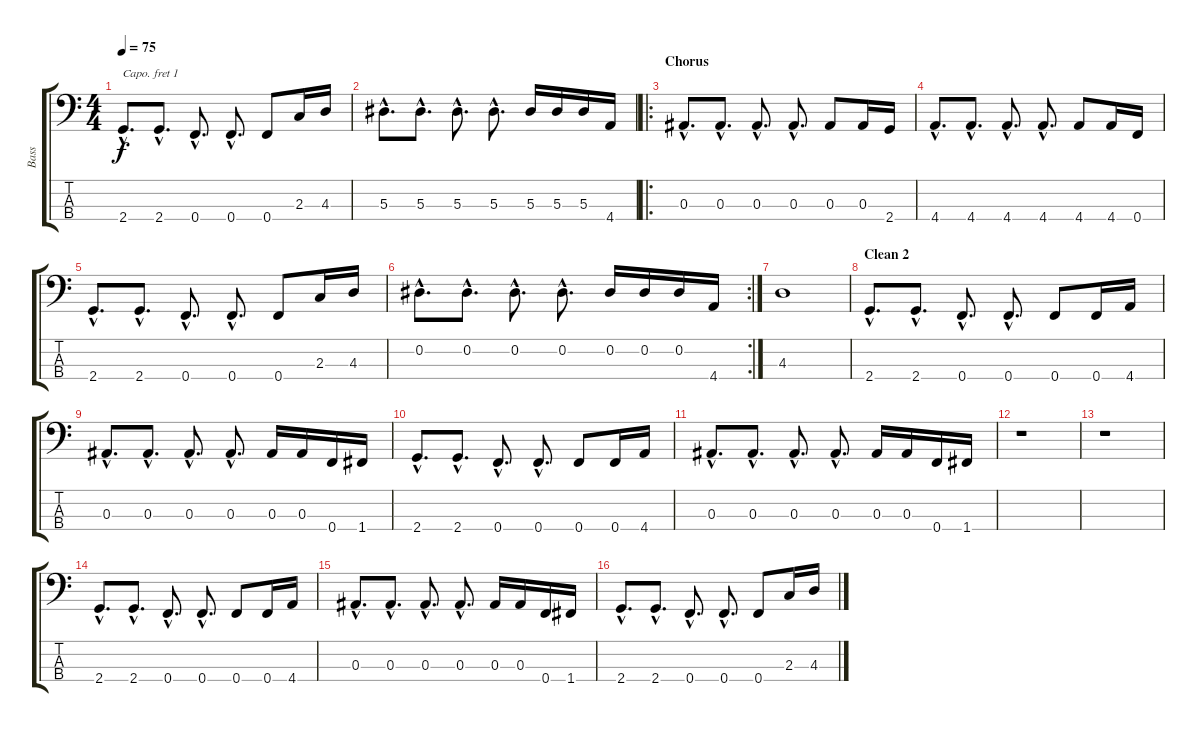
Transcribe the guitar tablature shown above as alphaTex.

\track ("Bass" "Bass") {instrument electricbassfinger}
\staff {score tabs}
\capo 1
\tuning (G2 D2 A1 E1) {hide}
\ts (4 4)
\tempo 75
\clef f4
\ks c
2.4{hac}.8{d dy f} 2.4{hac}.8{d} 0.4{hac}.8{d} 0.4{hac}.8{d} 0.4.8 2.3.16 4.3.16 |
5.3{hac}.8{d} 5.3{hac}.8{d} 5.3{hac}.8{d} 5.3{hac}.8{d} 5.3.16 5.3.16 5.3.16 4.4.16 |
\ro
\section ("" "Chorus")
0.3{hac}.8{d} 0.3{hac}.8{d} 0.3{hac}.8{d} 0.3{hac}.8{d} 0.3.8 0.3.16 2.4.16 |
4.4{hac}.8{d} 4.4{hac}.8{d} 4.4{hac}.8{d} 4.4{hac}.8{d} 4.4.8 4.4.16 0.4.16 |
2.4{hac}.8{d} 2.4{hac}.8{d} 0.4{hac}.8{d} 0.4{hac}.8{d} 0.4.8 2.3.16 4.3.16 |
\rc 2
0.2{hac}.8{d} 0.2{hac}.8{d} 0.2{hac}.8{d} 0.2{hac}.8{d} 0.2.16 0.2.16 0.2.16 4.4.16 |
4.3.1 |
\section ("" "Clean 2")
2.4{hac}.8{d} 2.4{hac}.8{d} 0.4{hac}.8{d} 0.4{hac}.8{d} 0.4.8 0.4.16 4.4.16 |
0.3{hac}.8{d} 0.3{hac}.8{d} 0.3{hac}.8{d} 0.3{hac}.8{d} 0.3.16 0.3.16 0.4.16 1.4.16 |
2.4{hac}.8{d} 2.4{hac}.8{d} 0.4{hac}.8{d} 0.4{hac}.8{d} 0.4.8 0.4.16 4.4.16 |
0.3{hac}.8{d} 0.3{hac}.8{d} 0.3{hac}.8{d} 0.3{hac}.8{d} 0.3.16 0.3.16 0.4.16 1.4.16 |
r.1 |
r.1 |
2.4{hac}.8{d} 2.4{hac}.8{d} 0.4{hac}.8{d} 0.4{hac}.8{d} 0.4.8 0.4.16 4.4.16 |
0.3{hac}.8{d} 0.3{hac}.8{d} 0.3{hac}.8{d} 0.3{hac}.8{d} 0.3.16 0.3.16 0.4.16 1.4.16 |
2.4{hac}.8{d} 2.4{hac}.8{d} 0.4{hac}.8{d} 0.4{hac}.8{d} 0.4.8 2.3.16 4.3.16
